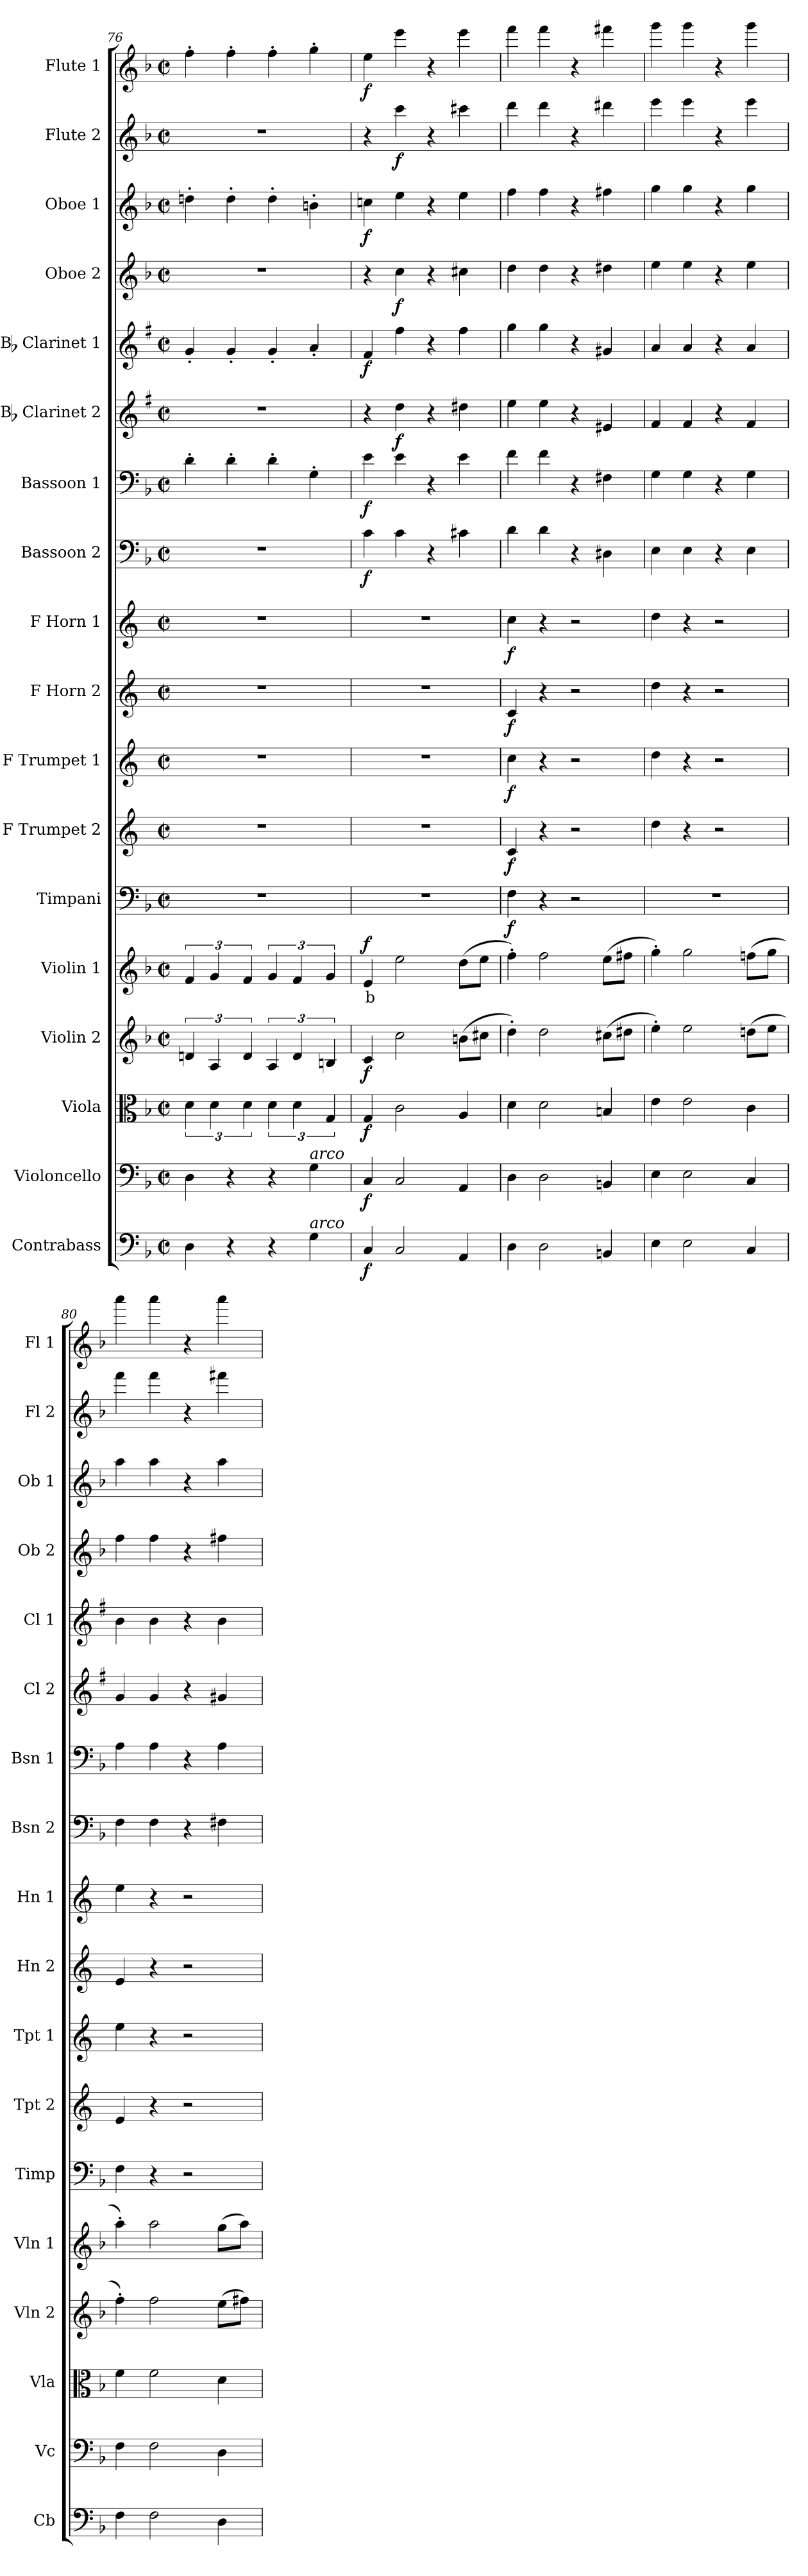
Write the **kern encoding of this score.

**kern	**dynam	**kern	**dynam	**kern	**dynam	**kern	**dynam	**kern	**text	**dynam	**kern	**dynam	**kern	**dynam	**kern	**dynam	**kern	**dynam	**kern	**dynam	**kern	**dynam	**kern	**dynam	**kern	**dynam	**kern	**dynam	**kern	**dynam	**kern	**dynam	**kern	**dynam	**kern	**dynam
*part18	*part18	*part17	*part17	*part16	*part16	*part15	*part15	*part14	*part14	*part14	*part13	*part13	*part12	*part12	*part11	*part11	*part10	*part10	*part9	*part9	*part8	*part8	*part7	*part7	*part6	*part6	*part5	*part5	*part4	*part4	*part3	*part3	*part2	*part2	*part1	*part1
*staff18	*staff18	*staff17	*staff17	*staff16	*staff16	*staff15	*staff15	*staff14	*staff14	*staff14	*staff13	*staff13	*staff12	*staff12	*staff11	*staff11	*staff10	*staff10	*staff9	*staff9	*staff8	*staff8	*staff7	*staff7	*staff6	*staff6	*staff5	*staff5	*staff4	*staff4	*staff3	*staff3	*staff2	*staff2	*staff1	*staff1
*I"Contrabass	*	*I"Violoncello	*	*I"Viola	*	*I"Violin 2	*	*I"Violin 1	*	*	*I"Timpani	*	*I"F Trumpet 2	*	*I"F Trumpet 1	*	*I"F Horn 2	*	*I"F Horn 1	*	*I"Bassoon 2	*	*I"Bassoon 1	*	*I"Bb Clarinet 2	*	*I"Bb Clarinet 1	*	*I"Oboe 2	*	*I"Oboe 1	*	*I"Flute 2	*	*I"Flute 1	*
*I'Cb	*	*I'Vc	*	*I'Vla	*	*I'Vln 2	*	*I'Vln 1	*	*	*I'Timp	*	*I'Tpt 2	*	*I'Tpt 1	*	*I'Hn 2	*	*I'Hn 1	*	*I'Bsn 2	*	*I'Bsn 1	*	*I'Cl 2	*	*I'Cl 1	*	*I'Ob 2	*	*I'Ob 1	*	*I'Fl 2	*	*I'Fl 1	*
*clefF4	*	*clefF4	*	*clefC3	*	*clefG2	*	*clefG2	*	*	*clefF4	*	*clefG2	*	*clefG2	*	*clefG2	*	*clefG2	*	*clefF4	*	*clefF4	*	*clefG2	*	*clefG2	*	*clefG2	*	*clefG2	*	*clefG2	*	*clefG2	*
*ITrd7c12	*	*	*	*	*	*	*	*	*	*	*	*	*ITrd-3c-5	*	*ITrd-3c-5	*	*ITrd4c7	*	*ITrd4c7	*	*	*	*	*	*ITrd1c2	*	*ITrd1c2	*	*	*	*	*	*	*	*	*
*k[b-]	*	*k[b-]	*	*k[b-]	*	*k[b-]	*	*k[b-]	*	*	*k[b-]	*	*k[b-]	*	*k[b-]	*	*k[b-]	*	*k[b-]	*	*k[b-]	*	*k[b-]	*	*k[b-]	*	*k[b-]	*	*k[b-]	*	*k[b-]	*	*k[b-]	*	*k[b-]	*
*M2/2	*	*M2/2	*	*M2/2	*	*M2/2	*	*M2/2	*	*	*M2/2	*	*M2/2	*	*M2/2	*	*M2/2	*	*M2/2	*	*M2/2	*	*M2/2	*	*M2/2	*	*M2/2	*	*M2/2	*	*M2/2	*	*M2/2	*	*M2/2	*
*met(c|)	*	*met(c|)	*	*met(c|)	*	*met(c|)	*	*met(c|)	*	*	*met(c|)	*	*met(c|)	*	*met(c|)	*	*met(c|)	*	*met(c|)	*	*met(c|)	*	*met(c|)	*	*met(c|)	*	*met(c|)	*	*met(c|)	*	*met(c|)	*	*met(c|)	*	*met(c|)	*
=76	=76	=76	=76	=76	=76	=76	=76	=76	=76	=76	=76	=76	=76	=76	=76	=76	=76	=76	=76	=76	=76	=76	=76	=76	=76	=76	=76	=76	=76	=76	=76	=76	=76	=76	=76	=76
4DD\	.	4D\	.	6d\	.	6dn/	.	6f/	.	.	1r	.	1r	.	1r	.	1r	.	1r	.	1r	.	4d'\	.	1r	.	4f'/	.	1r	.	4ddn'\	.	1r	.	4ff'\	.
.	.	.	.	6d\	.	6A/	.	6g/	.	.	.	.	.	.	.	.	.	.	.	.	.	.	.	.	.	.	.	.	.	.	.	.	.	.	.	.
4r	.	4r	.	.	.	.	.	.	.	.	.	.	.	.	.	.	.	.	.	.	.	.	4d'\	.	.	.	4f'/	.	.	.	4dd'\	.	.	.	4ff'\	.
.	.	.	.	6d\	.	6d/	.	6f/	.	.	.	.	.	.	.	.	.	.	.	.	.	.	.	.	.	.	.	.	.	.	.	.	.	.	.	.
4r	.	4r	.	6d\	.	6A/	.	6g/	.	.	.	.	.	.	.	.	.	.	.	.	.	.	4d'\	.	.	.	4f'/	.	.	.	4dd'\	.	.	.	4ff'\	.
.	.	.	.	6d\	.	6d/	.	6f/	.	.	.	.	.	.	.	.	.	.	.	.	.	.	.	.	.	.	.	.	.	.	.	.	.	.	.	.
!	!	!LO:TX:i:t=arco	!	!	!	!	!	!	!	!	!	!	!	!	!	!	!	!	!	!	!	!	!	!	!	!	!	!	!	!	!	!	!	!	!	!
!LO:TX:i:t=arco	!	!	!	!	!	!	!	!	!	!	!	!	!	!	!	!	!	!	!	!	!	!	!	!	!	!	!	!	!	!	!	!	!	!	!	!
4GG\	.	4G\	.	.	.	.	.	.	.	.	.	.	.	.	.	.	.	.	.	.	.	.	4G'\	.	.	.	4g'/	.	.	.	4bn'\	.	.	.	4gg'\	.
.	.	.	.	6G/	.	6Bn/	.	6g/	.	.	.	.	.	.	.	.	.	.	.	.	.	.	.	.	.	.	.	.	.	.	.	.	.	.	.	.
=77	=77	=77	=77	=77	=77	=77	=77	=77	=77	=77	=77	=77	=77	=77	=77	=77	=77	=77	=77	=77	=77	=77	=77	=77	=77	=77	=77	=77	=77	=77	=77	=77	=77	=77	=77	=77
!	!LO:DY:b	!	!LO:DY:b	!	!LO:DY:b	!	!LO:DY:b	!	!LO:LY:b:color=#FF0000	!LO:DY:b	!	!	!	!	!	!	!	!	!	!	!	!LO:DY:b	!	!LO:DY:b	!	!	!	!LO:DY:b	!	!	!	!LO:DY:b	!	!	!	!LO:DY:b
4CC/	f	4C/	f	4G/	f	4c/	f	4e/	b	f	1r	.	1r	.	1r	.	1r	.	1r	.	4c\	f	4e\	f	4r	.	4e/	f	4r	.	4ccn\	f	4r	.	4ee\	f
!	!	!	!	!	!	!	!	!	!	!	!	!	!	!	!	!	!	!	!	!	!	!	!	!	!	!LO:DY:b	!	!	!	!LO:DY:b	!	!	!	!LO:DY:b	!	!
2CC/	.	2C/	.	2c\	.	2cc\	.	2ee\	.	.	.	.	.	.	.	.	.	.	.	.	4c\	.	4e\	.	4cc\	f	4ee\	.	4cc\	f	4ee\	.	4ccc\	f	4eee\	.
.	.	.	.	.	.	.	.	.	.	.	.	.	.	.	.	.	.	.	.	.	4r	.	4r	.	4r	.	4r	.	4r	.	4r	.	4r	.	4r	.
4AAA/	.	4AA/	.	4A/	.	(8bn\L	.	(8dd\L	.	.	.	.	.	.	.	.	.	.	.	.	4c#X\	.	4e\	.	4cc#X\	.	4ee\	.	4cc#X\	.	4ee\	.	4ccc#X\	.	4eee\	.
.	.	.	.	.	.	8cc#X\J	.	8ee\J	.	.	.	.	.	.	.	.	.	.	.	.	.	.	.	.	.	.	.	.	.	.	.	.	.	.	.	.
=78	=78	=78	=78	=78	=78	=78	=78	=78	=78	=78	=78	=78	=78	=78	=78	=78	=78	=78	=78	=78	=78	=78	=78	=78	=78	=78	=78	=78	=78	=78	=78	=78	=78	=78	=78	=78
!	!	!	!	!	!	!	!	!	!	!	!	!LO:DY:b	!	!LO:DY:b	!	!LO:DY:b	!	!LO:DY:b	!	!LO:DY:b	!	!	!	!	!	!	!	!	!	!	!	!	!	!	!	!
4DD\	.	4D\	.	4d\	.	4dd'\)	.	4ff'\)	.	.	4F\	f	4f/	f	4ff\	f	4F/	f	4f\	f	4d\	.	4f\	.	4dd\	.	4ff\	.	4dd\	.	4ff\	.	4ddd\	.	4fff\	.
2DD\	.	2D\	.	2d\	.	2dd\	.	2ff\	.	.	4r	.	4r	.	4r	.	4r	.	4r	.	4d\	.	4f\	.	4dd\	.	4ff\	.	4dd\	.	4ff\	.	4ddd\	.	4fff\	.
.	.	.	.	.	.	.	.	.	.	.	2r	.	2r	.	2r	.	2r	.	2r	.	4r	.	4r	.	4r	.	4r	.	4r	.	4r	.	4r	.	4r	.
4BBBn/	.	4BBn/	.	4Bn/	.	(8cc#X\L	.	(8ee\L	.	.	.	.	.	.	.	.	.	.	.	.	4D#X\	.	4F#X\	.	4d#X/	.	4f#X/	.	4dd#X\	.	4ff#X\	.	4ddd#X\	.	4fff#X\	.
.	.	.	.	.	.	8dd#X\J	.	8ff#X\J	.	.	.	.	.	.	.	.	.	.	.	.	.	.	.	.	.	.	.	.	.	.	.	.	.	.	.	.
=79	=79	=79	=79	=79	=79	=79	=79	=79	=79	=79	=79	=79	=79	=79	=79	=79	=79	=79	=79	=79	=79	=79	=79	=79	=79	=79	=79	=79	=79	=79	=79	=79	=79	=79	=79	=79
4EE\	.	4E\	.	4e\	.	4ee'\)	.	4gg'\)	.	.	1r	.	4gg\	.	4gg\	.	4g\	.	4g\	.	4E\	.	4G\	.	4e/	.	4g/	.	4ee\	.	4gg\	.	4eee\	.	4ggg\	.
2EE\	.	2E\	.	2e\	.	2ee\	.	2gg\	.	.	.	.	4r	.	4r	.	4r	.	4r	.	4E\	.	4G\	.	4e/	.	4g/	.	4ee\	.	4gg\	.	4eee\	.	4ggg\	.
.	.	.	.	.	.	.	.	.	.	.	.	.	2r	.	2r	.	2r	.	2r	.	4r	.	4r	.	4r	.	4r	.	4r	.	4r	.	4r	.	4r	.
4CC/	.	4C/	.	4c\	.	(8ddn\L	.	(8ffn\L	.	.	.	.	.	.	.	.	.	.	.	.	4E\	.	4G\	.	4e/	.	4g/	.	4ee\	.	4gg\	.	4eee\	.	4ggg\	.
.	.	.	.	.	.	8ee\J	.	8gg\J	.	.	.	.	.	.	.	.	.	.	.	.	.	.	.	.	.	.	.	.	.	.	.	.	.	.	.	.
=80	=80	=80	=80	=80	=80	=80	=80	=80	=80	=80	=80	=80	=80	=80	=80	=80	=80	=80	=80	=80	=80	=80	=80	=80	=80	=80	=80	=80	=80	=80	=80	=80	=80	=80	=80	=80
4FF\	.	4F\	.	4f\	.	4ff'\)	.	4aa'\)	.	.	4F\	.	4a/	.	4aa\	.	4A/	.	4a\	.	4F\	.	4A\	.	4f/	.	4a\	.	4ff\	.	4aa\	.	4fff\	.	4aaa\	.
2FF\	.	2F\	.	2f\	.	2ff\	.	2aa\	.	.	4r	.	4r	.	4r	.	4r	.	4r	.	4F\	.	4A\	.	4f/	.	4a\	.	4ff\	.	4aa\	.	4fff\	.	4aaa\	.
.	.	.	.	.	.	.	.	.	.	.	2r	.	2r	.	2r	.	2r	.	2r	.	4r	.	4r	.	4r	.	4r	.	4r	.	4r	.	4r	.	4r	.
4DD\	.	4D\	.	4d\	.	(8ee\L	.	(8gg\L	.	.	.	.	.	.	.	.	.	.	.	.	4F#X\	.	4A\	.	4f#X/	.	4a\	.	4ff#X\	.	4aa\	.	4fff#X\	.	4aaa\	.
.	.	.	.	.	.	8ff#X\J)	.	8aa\J)	.	.	.	.	.	.	.	.	.	.	.	.	.	.	.	.	.	.	.	.	.	.	.	.	.	.	.	.
=	=	=	=	=	=	=	=	=	=	=	=	=	=	=	=	=	=	=	=	=	=	=	=	=	=	=	=	=	=	=	=	=	=	=	=	=
*-	*-	*-	*-	*-	*-	*-	*-	*-	*-	*-	*-	*-	*-	*-	*-	*-	*-	*-	*-	*-	*-	*-	*-	*-	*-	*-	*-	*-	*-	*-	*-	*-	*-	*-	*-	*-
